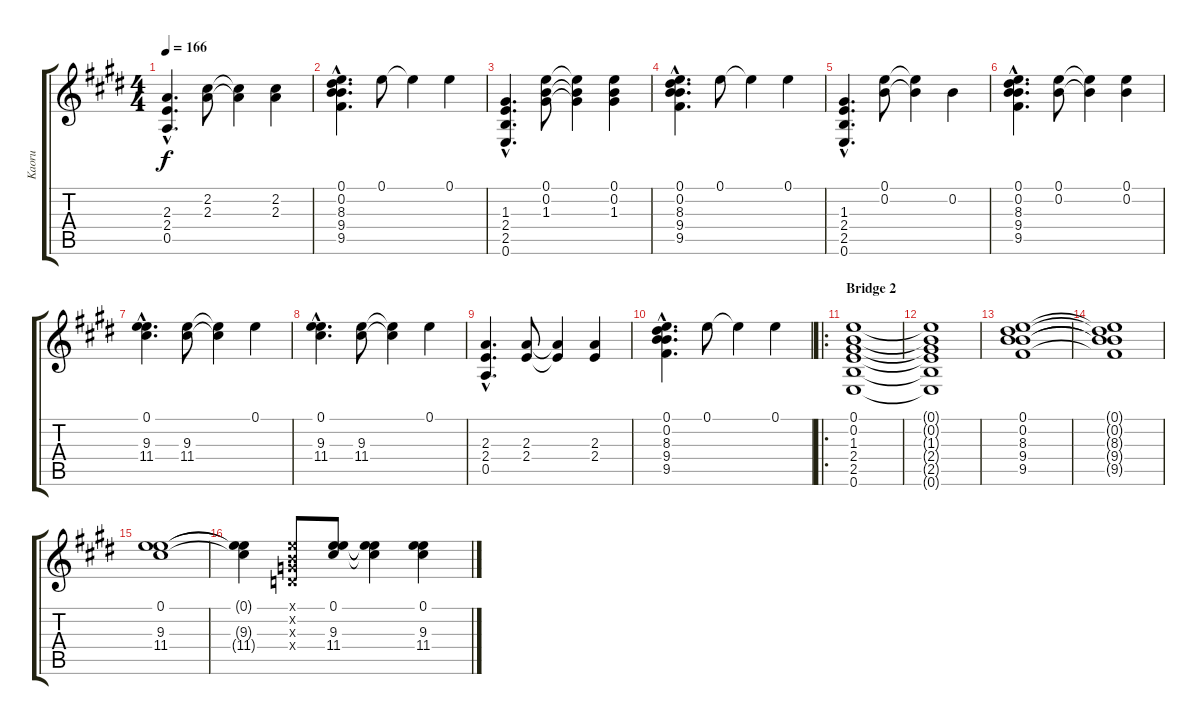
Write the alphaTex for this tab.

\track ("Kaoru" "Kaoru") {instrument distortionguitar}
\staff {score tabs}
\tuning (E4 B3 G3 D3 A2 E2) {hide}
\ts (4 4)
\tempo 166
\clef g2
\ks e
(2.3{hac} 2.4{hac} 0.5{hac}).4{d dy f} (2.2 2.3).8 (2.2{t} 2.3{t}).4 (2.2 2.3).4 |
(0.1{hac} 0.2{hac} 8.3{hac} 9.4{hac} 9.5{hac}).4{d} 0.1.8 0.1{t}.4 0.1.4 |
(1.3{hac} 2.4{hac} 2.5{hac} 0.6{hac}).4{d} (0.1 0.2 1.3).8 (0.1{t} 0.2{t} 1.3{t}).4 (0.1 0.2 1.3).4 |
(0.1{hac} 0.2{hac} 8.3{hac} 9.4{hac} 9.5{hac}).4{d} 0.1.8 0.1{t}.4 0.1.4 |
(1.3{hac} 2.4{hac} 2.5{hac} 0.6{hac}).4{d} (0.1 0.2).8 (0.1{t} 0.2{t}).4 0.2.4 |
(0.1{hac} 0.2{hac} 8.3{hac} 9.4{hac} 9.5{hac}).4{d} (0.1 0.2).8 (0.1{t} 0.2{t}).4 (0.1 0.2).4 |
(0.1{hac} 9.3{hac} 11.4{hac}).4{d} (9.3 11.4).8 (9.3{t} 11.4{t}).4 0.1.4 |
(0.1{hac} 9.3{hac} 11.4{hac}).4{d} (9.3 11.4).8 (9.3{t} 11.4{t}).4 0.1.4 |
(2.3{hac} 2.4{hac} 0.5{hac}).4{d} (2.3 2.4).8 (2.3{t} 2.4{t}).4 (2.3 2.4).4 |
(0.1{hac} 0.2{hac} 8.3{hac} 9.4{hac} 9.5{hac}).4{d} 0.1.8 0.1{t}.4 0.1.4 |
\ro
\section ("" "Bridge 2")
(0.1 0.2 1.3 2.4 2.5 0.6).1 |
(0.1{t} 0.2{t} 1.3{t} 2.4{t} 2.5{t} 0.6{t}).1 |
(0.1 0.2 8.3 9.4 9.5).1 |
(0.1{t} 0.2{t} 8.3{t} 9.4{t} 9.5{t}).1 |
(0.1 9.3 11.4).1 |
(0.1{t} 9.3{t} 11.4{t}).4 (0.1{x} 0.2{x} 0.3{x} 0.4{x}).8 (0.1 9.3 11.4).8 (0.1{t} 9.3{t} 11.4{t}).4 (0.1 9.3 11.4).4
